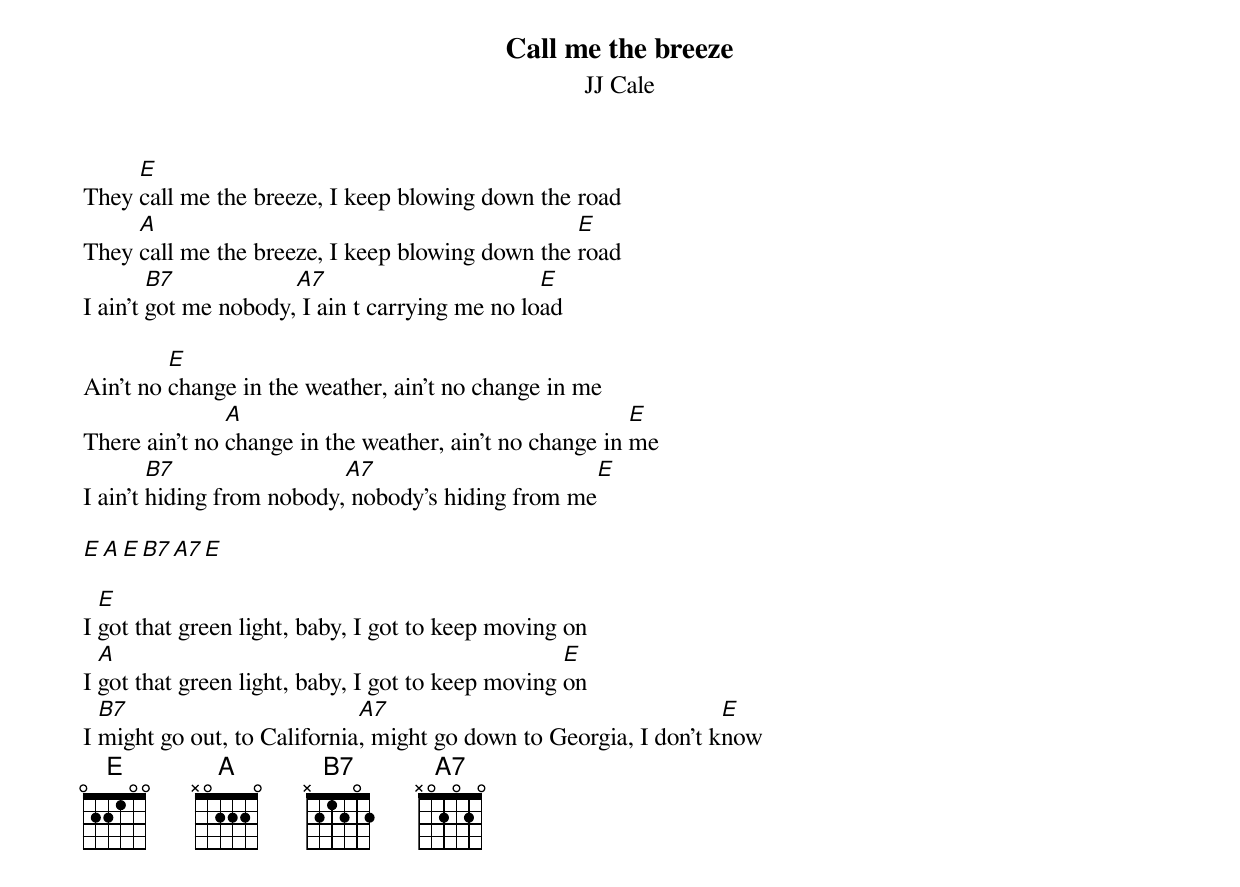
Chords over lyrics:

Call me the breeze
JJ Cale

     E
They call me the breeze, I keep blowing down the road
     A                                           E
They call me the breeze, I keep blowing down the road
        B7            A7                        E
I ain't got me nobody, I ain t carrying me no load

         E
Ain't no change in the weather, ain't no change in me
               A                                         E
There ain't no change in the weather, ain't no change in me
        B7                 A7                      E
I ain't hiding from nobody, nobody's hiding from me

E  A E  B7 A7 E

  E
I got that green light, baby, I got to keep moving on
  A                                                E
I got that green light, baby, I got to keep moving on
  B7                         A7                                   E
I might go out, to California, might go down to Georgia, I don't know
